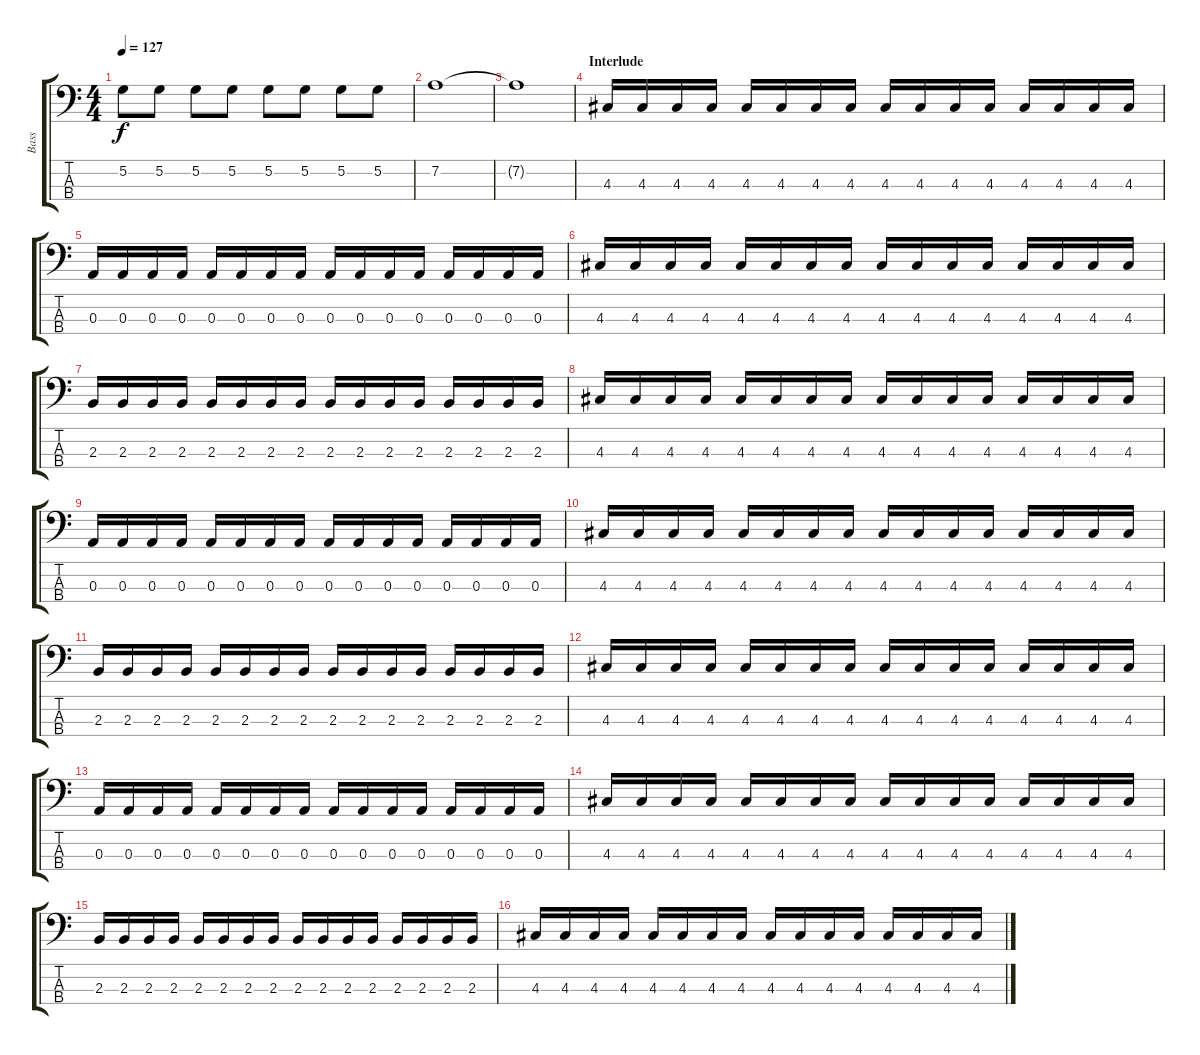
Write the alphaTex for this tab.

\track ("Bass" "Bass") {instrument electricbasspick}
\staff {score tabs}
\tuning (G2 D2 A1 E1) {hide}
\ts (4 4)
\tempo 127
\clef f4
\ks c
5.2.8{dy f} 5.2.8 5.2.8 5.2.8 5.2.8 5.2.8 5.2.8 5.2.8 |
7.2.1 |
7.2{t}.1 |
\section ("" "Interlude")
4.3.16{volume 10} 4.3.16 4.3.16 4.3.16 4.3.16 4.3.16 4.3.16 4.3.16 4.3.16 4.3.16 4.3.16 4.3.16 4.3.16 4.3.16 4.3.16 4.3.16 |
0.3.16 0.3.16 0.3.16 0.3.16 0.3.16 0.3.16 0.3.16 0.3.16 0.3.16 0.3.16 0.3.16 0.3.16 0.3.16 0.3.16 0.3.16 0.3.16 |
4.3.16 4.3.16 4.3.16 4.3.16 4.3.16 4.3.16 4.3.16 4.3.16 4.3.16 4.3.16 4.3.16 4.3.16 4.3.16 4.3.16 4.3.16 4.3.16 |
2.3.16 2.3.16 2.3.16 2.3.16 2.3.16 2.3.16 2.3.16 2.3.16 2.3.16 2.3.16 2.3.16 2.3.16 2.3.16 2.3.16 2.3.16 2.3.16 |
4.3.16 4.3.16 4.3.16 4.3.16 4.3.16 4.3.16 4.3.16 4.3.16 4.3.16 4.3.16 4.3.16 4.3.16 4.3.16 4.3.16 4.3.16 4.3.16 |
0.3.16 0.3.16 0.3.16 0.3.16 0.3.16 0.3.16 0.3.16 0.3.16 0.3.16 0.3.16 0.3.16 0.3.16 0.3.16 0.3.16 0.3.16 0.3.16 |
4.3.16 4.3.16 4.3.16 4.3.16 4.3.16 4.3.16 4.3.16 4.3.16 4.3.16 4.3.16 4.3.16 4.3.16 4.3.16 4.3.16 4.3.16 4.3.16 |
2.3.16 2.3.16 2.3.16 2.3.16 2.3.16 2.3.16 2.3.16 2.3.16 2.3.16 2.3.16 2.3.16 2.3.16 2.3.16 2.3.16 2.3.16 2.3.16 |
4.3.16 4.3.16 4.3.16 4.3.16 4.3.16 4.3.16 4.3.16 4.3.16 4.3.16 4.3.16 4.3.16 4.3.16 4.3.16 4.3.16 4.3.16 4.3.16 |
0.3.16 0.3.16 0.3.16 0.3.16 0.3.16 0.3.16 0.3.16 0.3.16 0.3.16 0.3.16 0.3.16 0.3.16 0.3.16 0.3.16 0.3.16 0.3.16 |
4.3.16 4.3.16 4.3.16 4.3.16 4.3.16 4.3.16 4.3.16 4.3.16 4.3.16 4.3.16 4.3.16 4.3.16 4.3.16 4.3.16 4.3.16 4.3.16 |
2.3.16 2.3.16 2.3.16 2.3.16 2.3.16 2.3.16 2.3.16 2.3.16 2.3.16 2.3.16 2.3.16 2.3.16 2.3.16 2.3.16 2.3.16 2.3.16 |
4.3.16 4.3.16 4.3.16 4.3.16 4.3.16 4.3.16 4.3.16 4.3.16 4.3.16 4.3.16 4.3.16 4.3.16 4.3.16 4.3.16 4.3.16 4.3.16
